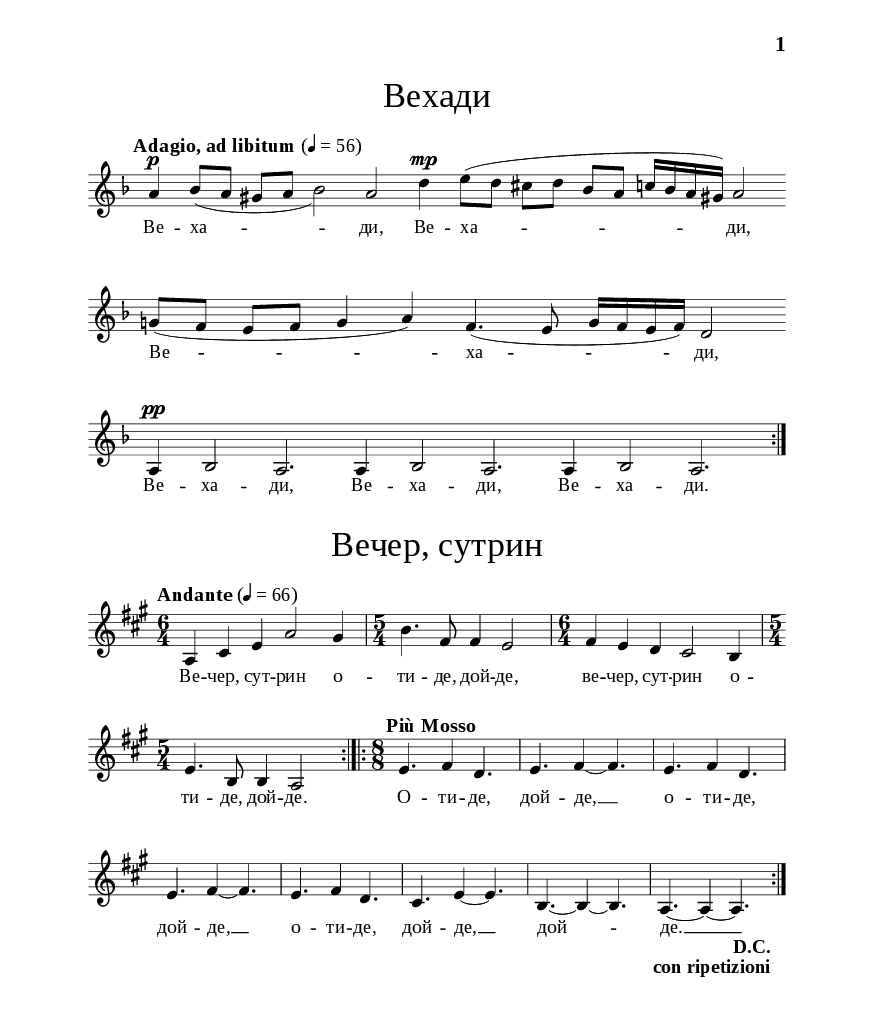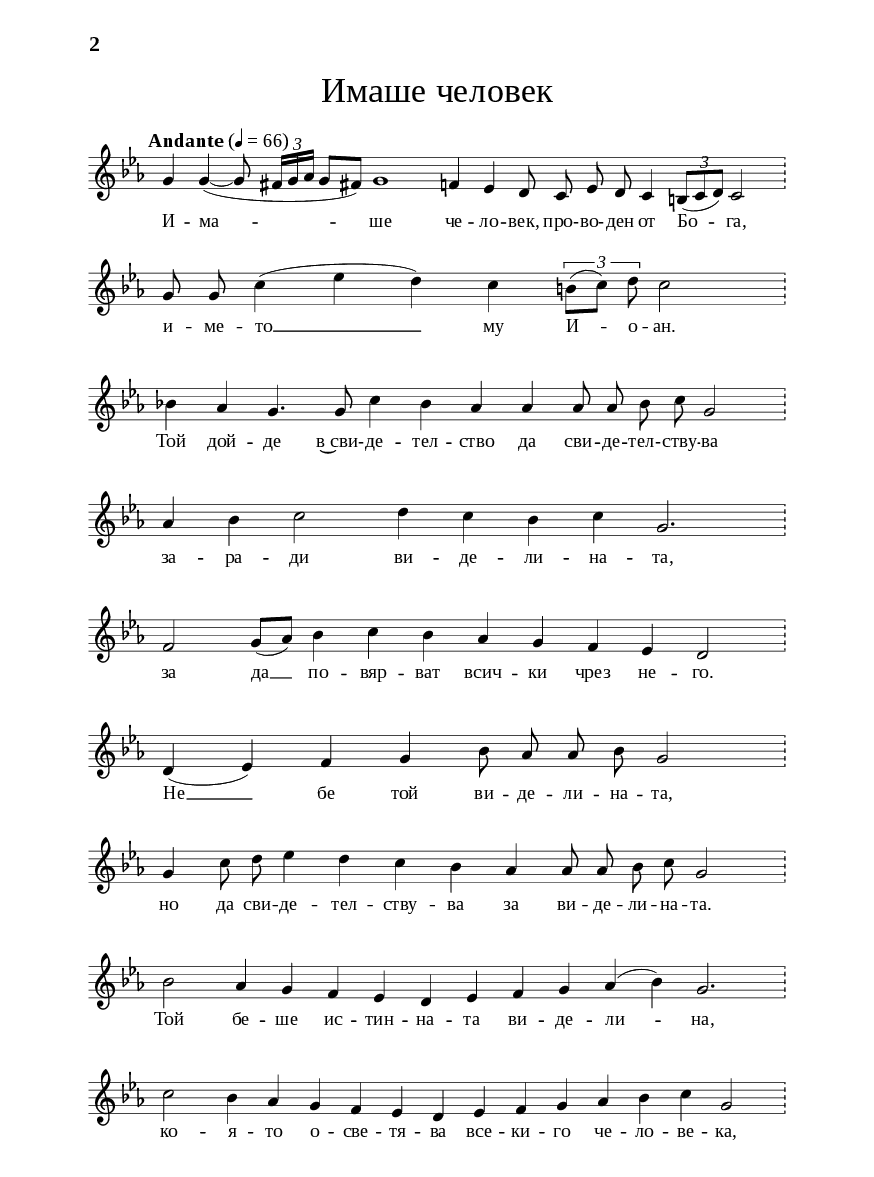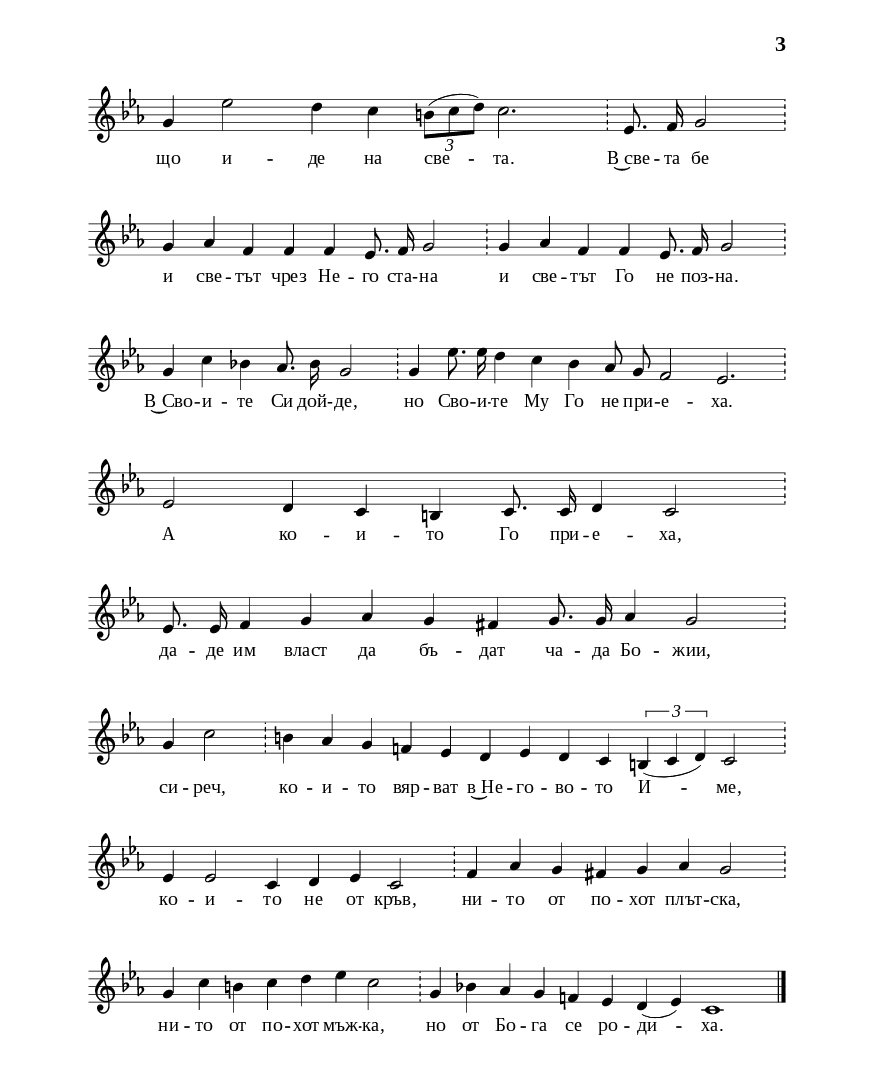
\version "2.24.3"

% include paper part and global functions
\include "include/globals.ily"

\bookpart {
  \label #'ref083_1
  \tocItem \markup "Вехади"
  \include "include/bookpart-paper.ily"
  \score {
      \include "include/score-layout.ily"

    \new Voice \absolute {
      \clef treble
      \key d \minor
      \tempoFunc "Adagio, ad libitum" 4 "56"
      \override Staff.BarLine.gap = 0.5
      \autoBeamOff
      \omit Score.TimeSignature
      \cadenzaOn % allows custom bar lines

      \slurDown a'4^\p bes'8 [ ( a'] gis' [a'] bes'2 ) \slurNeutral  a' d''4^\mp   e''8 ( [d''] cis'' [d''] bes' [a'] c''16 [bes' a' gis'!] ) a'2   \break

      \time 10/4 g'8 ([ f'] e' [f'] g'4 a' ) f'4. ( e'8 g'16 [f' e' f'] ) d'2 \break

      a4^\pp  bes2 a2. a4  bes2 a2. a4  bes2 a2. \bar ":|." \break
    }

    \addlyrics {
      Ве -- ха -- ди, Ве -- ха -- ди, Ве -- ха -- ди,
      Ве -- ха -- ди, Ве -- ха -- ди, Ве -- ха -- ди.
    }
    \header {
      title = \titleFunc #'ref_desc_7 "Вехади" "Vehadi"
    }

    \midi{}

  } % score
  %

  \include "include/bookpart-paper.ily"
  \label #'ref083_2
  \tocItem \markup "Вечер, сутрин"
  \score {
       \include "include/score-layout.ily"

    \new Voice \absolute {
      \clef treble
      \key a \major
      \time 6/4
      \tempoFunc "Andante" 4 "66"
      \autoBeamOff

      a4 cis' e' a'2 gis'4 |  \time 5/4  b'4. fis'8 fis'4 e'2 | \time 6/4  fis'4 e' d' cis'2 b4 \break |

      \time 5/4  e'4. b8 b4 a2 | \bar ":|.|:" \time 8/8 \tempo  "   Più Mosso"

      e'4. fis'4 d'4. | e'4. fis'4 ~ fis'4. | e'4. fis'4 d'4. \break |

      e'4. fis'4 ~ fis'4. |e'4. fis'4 d'4. | cis'4. e'4 ~ e'4. | b4. ~ b4 ~ b4. | a4. ~ a4 ~ a4. | \bar ":|."


    }

    \addlyrics {
      Ве -- чер,
      сут -- рин о -- ти -- де, дой -- де, ве -- чер,
      сут -- рин о -- ти -- де, дой -- де. О -- ти --
      де, дой -- де, __ о -- ти -- де, дой -- де, __ о -- ти
      -- де, дой -- де, __ дой -- де. __}
      \header {
        title = \titleFunc #'ref_desc_7 "Вечер, сутрин" "Večer, sutrin"
      }

      \midi{}

    } % score

    \markup \dc-two "D.C." "con ripetizioni"

    \pageBreak
    \include "include/bookpart-paper.ily"
    \label #'ref083_3
    \tocItem \markup "Имаше человек"
    \score {
      \include "include/score-layout.ily"
      \new Voice \absolute {
        \clef treble
        \key c \minor
        \omit Score.TimeSignature
        \cadenzaOn % allows custom bar lines
        \tempoFunc "Andante" 4 "66"

        \autoBeamOff
        g'4  g' ( ~ g'8 \times 2/3  { fis'16 [g'16 as'] } g'8 [ fis'!] ) g'1 f'4 es' d'8 c' es' d'

        c'4  \times 2/3  { b8 ( [c' d'8] )  } c'2 \bar"!" \break

        g'8 g' c''4 ( es'' d'' ) \tupletUp c''4 \tuplet 3/2 { b'8 ([ c''] ) d''8 } c''2  \tupletNeutral \bar "!" \break

        bes'4 as' g'4. g'8 c''4 bes' as' as' as'8 as' bes' c'' g'2 \bar"!" \break

        as'4 bes' c''2 d''4 c'' bes' c'' g'2.  \bar"!" \break

        f'2 g'8 [( as' )] bes'4 c'' bes' as'4 g' f' es' d'2 \bar"!" \break

        d'4 ( es' ) f' g' bes'8 as' as' bes' g'2 \bar"!" \break

        g'4 c''8 d'' es''4 d'' c'' bes' as'4 as'8 as' bes' c'' g'2 \bar"!" \break

        bes'2 as'4 g' f'4 es' d' es' f'4 g' as' ( bes' ) g'2. \bar"!" \break

        c''2 bes'4 as' g'4 f' es' d' es'4 f' g' as' bes' c'' g'2 \bar"!" \break

        g'4 es''2 d''4 c''4  \times 2/3  { b'8 ( [c'' d''8] ) }  c''2. \bar"!"  es'8. f'16 \noBeam g'2 \bar"!" \break

        g'4 as' f'4 f' f' es'8. f'16 g'2 \bar"!" g'4 as' f'4 f' es'8. f'16 g'2 \bar"!" \break

        g'4 c'' bes' as'8. bes'16 g'2 \bar"!" g'4 es''8. es''16 d''4 c'' bes' as'8 g' f'2 es'2. \bar"!" \break

        es'2 d'4 c' b! c'8. c'16 d'4 c'2 \bar"!" \break

        es'8. es'16 f'4 g' as'4 g' fis' g'8. g'16 \noBeam as'4 g'2  \bar"!" \break

        g'4 c''2 \bar"!" b'4  as'4 g' f' es' d'4 es' d' c'  \times 2/3  {
          b!4 ( c'4 d' )
        } c'2  \bar"!" \break

        es'4 es'2 c'4 d'4 es' c'2  \bar"!" f'4 as' g'  fis'4 g' as' g'2  \bar"!" \break

        g'4 c'' b'! c'' d'' es''4 c''2 \bar"!" g'4 bes' as' g' f' es'd'4 ( es' ) c'1 \bar "|."

      }


      \addlyrics {
        И -- ма --
        ше че -- ло -- век, "про-" -- "во-" -- ден от Бо --
        га, и -- ме -- то __ му И -- о -- ан. Той дой --
        де "в~сви-" -- де -- тел -- ство да сви -- де -- "тел-"
        -- ству -- ва за -- ра -- ди ви -- де -- ли -- на
        -- та, за да __ по -- вяр -- ват всич -- ки чрез не
        -- го. Не __ бе той ви -- де -- ли -- на -- та, но
        да сви -- де -- тел -- ству -- ва за ви -- де --
        ли -- на -- та. Той бе -- ше ис -- тин -- на --
        та ви -- де -- ли -- на, ко -- я -- то о -- све
        -- тя -- ва все -- ки -- го че -- ло -- ве -- ка,
        що и -- де на све -- та. В~све -- та бе и све
        -- тът чрез Не -- го "ста-" -- на и све -- тът Го
        не "поз-" -- на. В~Сво -- и -- те Си "дой-" -- де, но
        Сво -- и -- те Му Го не при -- е -- ха. А ко
        -- и -- то Го при -- е -- ха, да -- де им власт
        да бъ -- дат ча -- да Бо -- жии, си -- реч, ко
        -- и -- то вяр -- ват в~Не -- го -- во -- то И --
        ме, ко -- и -- то не от кръв, ни -- то от по
        -- хот плът -- ска, ни -- то от по -- хот мъж --
        ка, но от Бо -- га се ро -- ди -- ха.}

        \header {
          title = \titleFunc #'ref_desc_9 "Имаше человек" "Imaše čelovek"
        }

        \midi{}

      } % score


    } % bookpart
